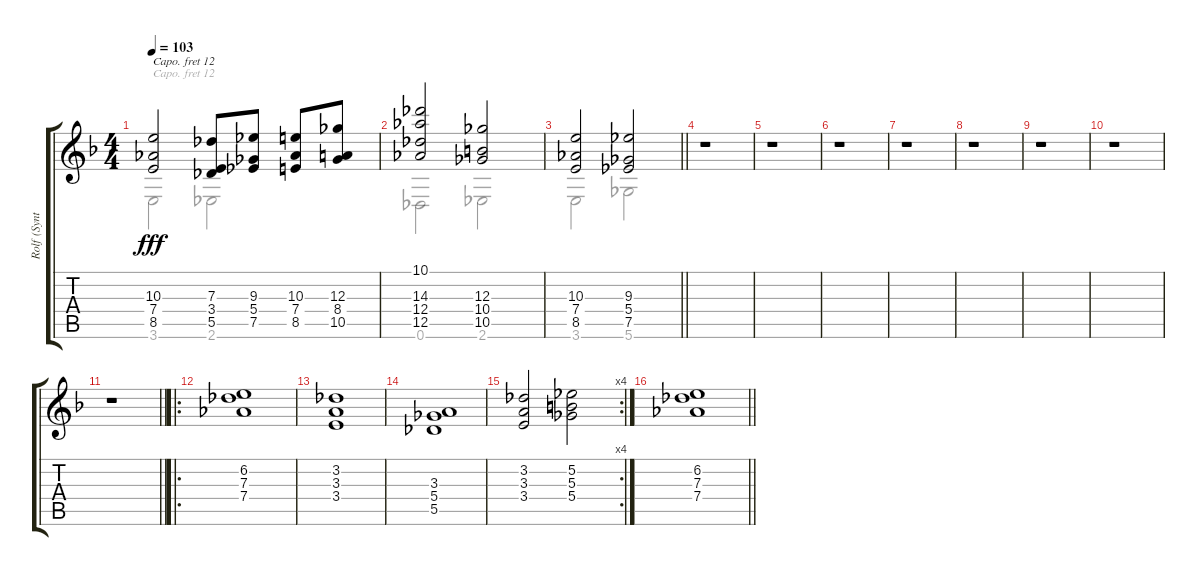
\track ("Rolf (Synth)" "Rolf (Synt") {instrument stringensemble1}
\staff {score tabs}
\capo 12
\tuning (Eb4 Bb3 Gb3 Db3 Ab2 Db2) {hide}
\voice
\ts (4 4)
\tempo 103
\clef g2
\ks f
(10.3 7.4 8.5).2{dy fff} (7.3 3.4 5.5).8 (9.3 5.4 7.5).8 (10.3 7.4 8.5).8 (12.3 8.4 10.5).8 |
(10.1 14.3 12.4 12.5).2 (12.3 10.4 10.5).2 |
\barLineRight lightlight
(10.3 7.4 8.5).2 (9.3 5.4 7.5).2 |
r.1 |
r.1 |
r.1 |
r.1 |
r.1 |
r.1 |
r.1 |
\barLineRight lightlight
r.1 |
\ro
(6.2 7.3 7.4).1 |
(3.2 3.3 3.4).1 |
(3.3 5.4 5.5).1 |
\rc 4
(3.2 3.3 3.4).2 (5.2 5.3 5.4).2 |
\barLineRight lightlight
(6.2 7.3 7.4).1
\voice
\clef g2
\ottava regular
\simile none
\ks f
3.6.2{dy fff} 2.6.2 |
0.6.2 2.6.2 |
\barLineRight lightlight
3.6.2 5.6.2 |
|
|
|
|
|
|
|
\barLineRight lightlight
|
|
|
|
|
\barLineRight lightlight
